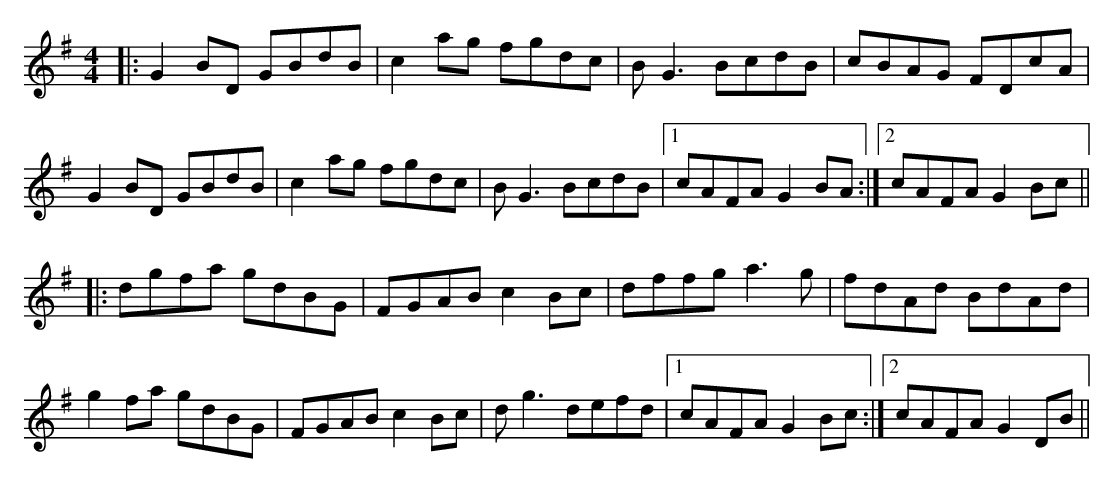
X:1
M:4/4
K:G
|:G2 BD GBdB|c2 ag fgdc|BG3 BcdB|cBAG FDcA|
G2 BD GBdB|c2 ag fgdc|BG3 BcdB|1 cAFA G2 BA:|2 cAFA G2 Bc||
|:dgfa gdBG|FGAB c2 Bc|dffg a3g|fdAd BdAd|
g2 fa gdBG|FGAB c2 Bc|dg3 defd|1 cAFA G2 Bc:|2 cAFA G2 DB||
